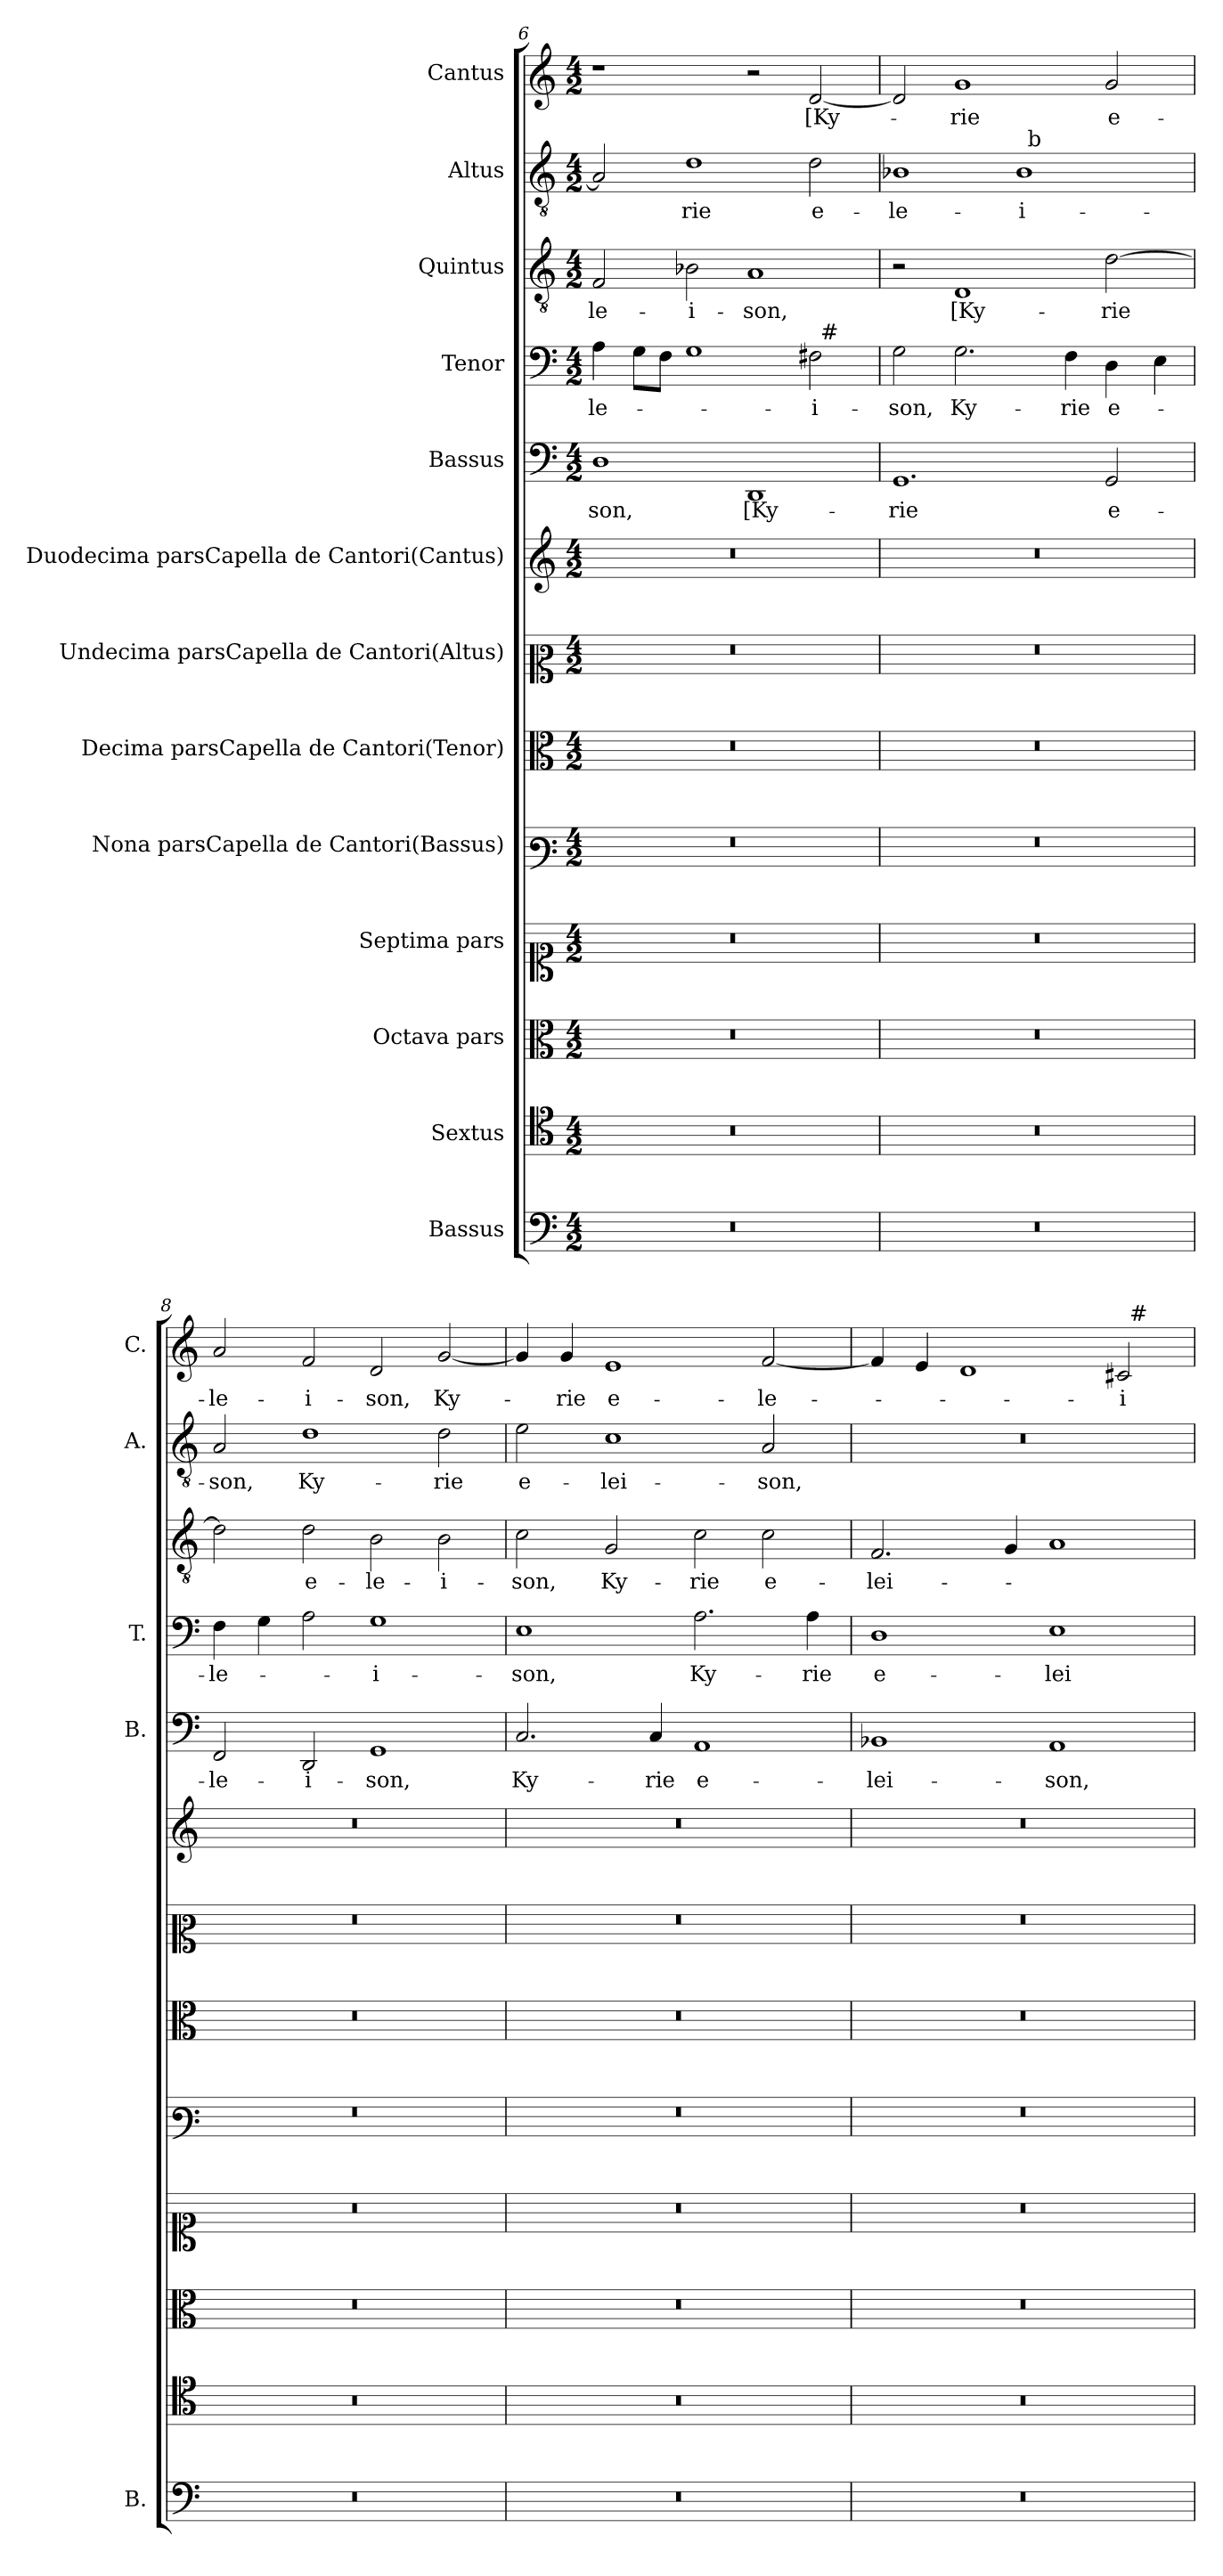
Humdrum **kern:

**kern	**kern	**kern	**kern	**kern	**kern	**kern	**kern	**kern	**text	**kern	**text	**kern	**text	**kern	**text	**kern	**text
*part13	*part12	*part11	*part10	*part9	*part8	*part7	*part6	*part5	*part5	*part4	*part4	*part3	*part3	*part2	*part2	*part1	*part1
*staff13	*staff12	*staff11	*staff10	*staff9	*staff8	*staff7	*staff6	*staff5	*staff5	*staff4	*staff4	*staff3	*staff3	*staff2	*staff2	*staff1	*staff1
*I"Bassus	*I"Sextus	*I"Octava pars	*I"Septima pars	*I"Nona parsCapella de Cantori(Bassus)	*I"Decima parsCapella de Cantori(Tenor)	*I"Undecima parsCapella de Cantori(Altus)	*I"Duodecima parsCapella de Cantori(Cantus)	*I"Bassus	*	*I"Tenor	*	*I"Quintus	*	*I"Altus	*	*I"Cantus	*
*I'B.	*	*	*	*	*	*	*	*I'B.	*	*I'T.	*	*	*	*I'A.	*	*I'C.	*
*clefF4	*clefC4	*clefC3	*clefC1	*clefF3	*clefC3	*clefC2	*clefG2	*clefF4	*	*clefF4	*	*clefGv2	*	*clefGv2	*	*clefG2	*
*	*	*ITrd7c12	*	*	*ITrd7c12	*ITrd7c12	*	*	*	*	*	*ITrd7c12	*	*ITrd7c12	*	*	*
*k[]	*k[]	*k[]	*k[]	*k[]	*k[]	*k[]	*k[]	*k[]	*	*k[]	*	*k[]	*	*k[]	*	*k[]	*
*a:	*a:	*a:	*a:	*a:	*a:	*a:	*a:	*a:	*	*a:	*	*a:	*	*a:	*	*a:	*
*M4/2	*M4/2	*M4/2	*M4/2	*M4/2	*M4/2	*M4/2	*M4/2	*M4/2	*	*M4/2	*	*M4/2	*	*M4/2	*	*M4/2	*
=6	=6	=6	=6	=6	=6	=6	=6	=6	=6	=6	=6	=6	=6	=6	=6	=6	=6
!LO:N:vis=1	!LO:N:vis=1	!LO:N:vis=1	!LO:N:vis=1	!LO:N:vis=1	!LO:N:vis=1	!LO:N:vis=1	!LO:N:vis=1	!	!LO:LY:b	!	!LO:LY:b	!	!LO:LY:b	!	!	!	!
*	*	*	*	*	*	*	*	*	*	*^	*	*	*	*	*	*	*
0r	0r	0r	0r	0r	0r	0r	0r	1D	-son,	4A\	1ryy	-le-	2FF/	-le-	2AA/]	.	1r	.
.	.	.	.	.	.	.	.	.	.	8G\L	.	.	.	.	.	.	.	.
.	.	.	.	.	.	.	.	.	.	8F\J	.	.	.	.	.	.	.	.
!	!	!	!	!	!	!	!	!	!	!	!	!	!	!LO:LY:b	!	!LO:LY:b	!	!
.	.	.	.	.	.	.	.	.	.	1G	.	.	2BB-X\	-i-	1D	-rie	.	.
!	!	!	!	!	!	!	!	!	!LO:LY:b	!	!	!	!	!LO:LY:b	!	!	!	!
.	.	.	.	.	.	.	.	1DD	[Ky-	.	2ryy	.	1AA	-son,	.	.	2r	.
!	!	!	!	!	!	!	!	!	!	!	!	!LO:LY:b	!	!	!	!LO:LY:b	!	!LO:LY:b
.	.	.	.	.	.	.	.	.	.	2F#\	32ryy	-i-	.	.	2D\	e-	[<2d/	[Ky-
!	!	!	!	!	!	!	!	!	!	!	!LO:TX:a:t=#	!	!	!	!	!	!	!
.	.	.	.	.	.	.	.	.	.	.	4...ryy	.	.	.	.	.	.	.
!!LO:LB:g=z
=7	=7	=7	=7	=7	=7	=7	=7	=7	=7	=7	=7	=7	=7	=7	=7	=7	=7	=7
!LO:N:vis=1	!LO:N:vis=1	!LO:N:vis=1	!LO:N:vis=1	!LO:N:vis=1	!LO:N:vis=1	!LO:N:vis=1	!LO:N:vis=1	!	!LO:LY:b	!	!	!LO:LY:b	!	!	!	!LO:LY:b	!	!
*	*	*	*	*	*	*	*	*	*	*v	*v	*	*	*	*^	*	*	*
0r	0r	0r	0r	0r	0r	0r	0r	1.GG	-rie	2G\	-son,	2r	.	1BB-X	1ryy	-le-	2d/]	.
!	!	!	!	!	!	!	!	!	!	!	!LO:LY:b	!	!LO:LY:b	!	!	!	!	!LO:LY:b
.	.	.	.	.	.	.	.	.	.	2.G\	Ky-	1DD	[Ky-	.	.	.	1g	-rie
!	!	!	!	!	!	!	!	!	!	!	!	!	!	!	!	!LO:LY:b	!	!
.	.	.	.	.	.	.	.	.	.	.	.	.	.	1BB-	32ryy	-i-	.	.
!	!	!	!	!	!	!	!	!	!	!	!	!	!	!	!LO:TX:a:t=b	!	!	!
.	.	.	.	.	.	.	.	.	.	.	.	.	.	.	2ryy	.	.	.
!	!	!	!	!	!	!	!	!	!	!	!LO:LY:b	!	!	!	!	!	!	!
.	.	.	.	.	.	.	.	.	.	4F\	-rie	.	.	.	.	.	.	.
!	!	!	!	!	!	!	!	!	!LO:LY:b	!	!LO:LY:b	!	!LO:LY:b	!	!	!	!	!LO:LY:b
.	.	.	.	.	.	.	.	2GG/	e-	4D\	e-	[>2D\	-rie	.	.	.	2g/	e-
.	.	.	.	.	.	.	.	.	.	.	.	.	.	.	4...ryy	.	.	.
.	.	.	.	.	.	.	.	.	.	4E\	.	.	.	.	.	.	.	.
=8	=8	=8	=8	=8	=8	=8	=8	=8	=8	=8	=8	=8	=8	=8	=8	=8	=8	=8
!LO:N:vis=1	!LO:N:vis=1	!LO:N:vis=1	!LO:N:vis=1	!LO:N:vis=1	!LO:N:vis=1	!LO:N:vis=1	!LO:N:vis=1	!	!LO:LY:b	!	!LO:LY:b	!	!	!	!	!LO:LY:b	!	!LO:LY:b
*	*	*	*	*	*	*	*	*	*	*	*	*	*	*v	*v	*	*	*
0r	0r	0r	0r	0r	0r	0r	0r	2FF/	-le-	4F\	-le-	2D\]	.	2AA/	-son,	2a/	-le-
.	.	.	.	.	.	.	.	.	.	4G\	.	.	.	.	.	.	.
!	!	!	!	!	!	!	!	!	!LO:LY:b	!	!	!	!LO:LY:b	!	!LO:LY:b	!	!LO:LY:b
.	.	.	.	.	.	.	.	2DD/	-i-	2A\	.	2D\	e-	1D	Ky-	2f/	-i-
!	!	!	!	!	!	!	!	!	!LO:LY:b	!	!LO:LY:b	!	!LO:LY:b	!	!	!	!LO:LY:b
.	.	.	.	.	.	.	.	1GG	-son,	1G	-i-	2BB\	-le-	.	.	2d/	-son,
!	!	!	!	!	!	!	!	!	!	!	!	!	!LO:LY:b	!	!LO:LY:b	!	!LO:LY:b
.	.	.	.	.	.	.	.	.	.	.	.	2BB\	-i-	2D\	-rie	[<2g/	Ky-
=9	=9	=9	=9	=9	=9	=9	=9	=9	=9	=9	=9	=9	=9	=9	=9	=9	=9
!LO:N:vis=1	!LO:N:vis=1	!LO:N:vis=1	!LO:N:vis=1	!LO:N:vis=1	!LO:N:vis=1	!LO:N:vis=1	!LO:N:vis=1	!	!LO:LY:b	!	!LO:LY:b	!	!LO:LY:b	!	!LO:LY:b	!	!
0r	0r	0r	0r	0r	0r	0r	0r	2.C/	Ky-	1E	-son,	2C\	-son,	2E\	e-	4g/]	.
!	!	!	!	!	!	!	!	!	!	!	!	!	!	!	!	!	!LO:LY:b
.	.	.	.	.	.	.	.	.	.	.	.	.	.	.	.	4g/	-rie
!	!	!	!	!	!	!	!	!	!	!	!	!	!LO:LY:b	!	!LO:LY:b	!	!LO:LY:b
.	.	.	.	.	.	.	.	.	.	.	.	2GG/	Ky-	1C	-lei-	1e	e-
!	!	!	!	!	!	!	!	!	!LO:LY:b	!	!	!	!	!	!	!	!
.	.	.	.	.	.	.	.	4C/	-rie	.	.	.	.	.	.	.	.
!	!	!	!	!	!	!	!	!	!LO:LY:b	!	!LO:LY:b	!	!LO:LY:b	!	!	!	!
.	.	.	.	.	.	.	.	1AA	e-	2.A\	Ky-	2C\	-rie	.	.	.	.
!	!	!	!	!	!	!	!	!	!	!	!	!	!LO:LY:b	!	!LO:LY:b	!	!LO:LY:b
.	.	.	.	.	.	.	.	.	.	.	.	2C\	e-	2AA/	-son,	[<2f/	-le-
!	!	!	!	!	!	!	!	!	!	!	!LO:LY:b	!	!	!	!	!	!
.	.	.	.	.	.	.	.	.	.	4A\	-rie	.	.	.	.	.	.
=10	=10	=10	=10	=10	=10	=10	=10	=10	=10	=10	=10	=10	=10	=10	=10	=10	=10
!LO:N:vis=1	!LO:N:vis=1	!LO:N:vis=1	!LO:N:vis=1	!LO:N:vis=1	!LO:N:vis=1	!LO:N:vis=1	!LO:N:vis=1	!	!LO:LY:b	!	!LO:LY:b	!	!LO:LY:b	!LO:N:vis=1	!	!	!
*	*	*	*	*	*	*	*	*	*	*	*	*	*	*	*	*^	*
0r	0r	0r	0r	0r	0r	0r	0r	1BB-X	-lei-	1D	e-	2.FF/	-lei-	0r	.	4f/]	1ryy	.
.	.	.	.	.	.	.	.	.	.	.	.	.	.	.	.	4e/	.	.
.	.	.	.	.	.	.	.	.	.	.	.	.	.	.	.	1d	.	.
.	.	.	.	.	.	.	.	.	.	.	.	4GG/	.	.	.	.	.	.
!	!	!	!	!	!	!	!	!	!LO:LY:b	!	!LO:LY:b	!	!	!	!	!	!	!
.	.	.	.	.	.	.	.	1AA	-son,	1E	-lei-	1AA	.	.	.	.	2ryy	.
!	!	!	!	!	!	!	!	!	!	!	!	!	!	!	!	!	!	!LO:LY:b
.	.	.	.	.	.	.	.	.	.	.	.	.	.	.	.	2c#/	32ryy	-i-
!	!	!	!	!	!	!	!	!	!	!	!	!	!	!	!	!	!LO:TX:a:t=#	!
.	.	.	.	.	.	.	.	.	.	.	.	.	.	.	.	.	4...ryy	.
*	*	*	*	*	*	*	*	*	*	*	*	*	*	*	*	*v	*v	*
=	=	=	=	=	=	=	=	=	=	=	=	=	=	=	=	=	=
*-	*-	*-	*-	*-	*-	*-	*-	*-	*-	*-	*-	*-	*-	*-	*-	*-	*-
